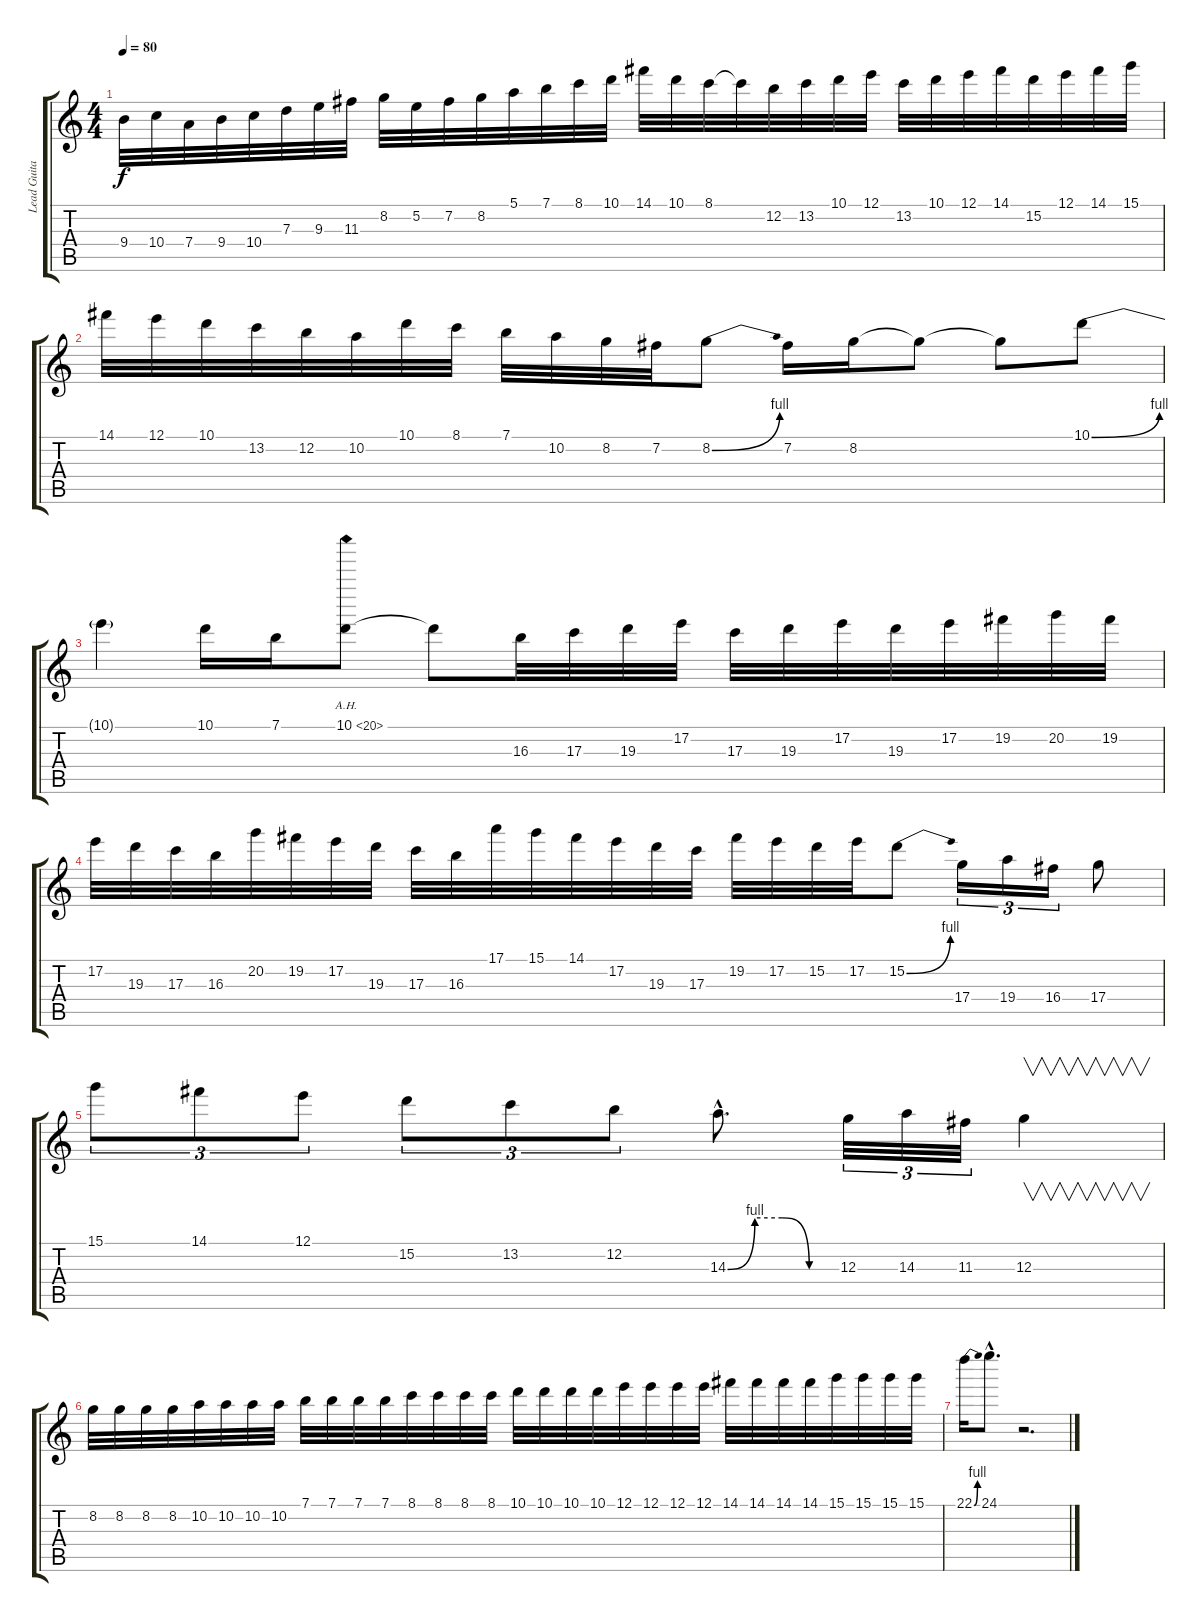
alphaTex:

\track ("Lead Guitar (P.Rondat)" "Lead Guita") {instrument overdrivenguitar}
\staff {score tabs}
\tuning (E4 B3 G3 D3 A2 E2) {hide}
\ts (4 4)
\tempo 80
\clef g2
\ks c
9.4.32{dy f} 10.4.32 7.4.32 9.4.32 10.4.32 7.3.32 9.3.32 11.3.32 8.2.32 5.2.32 7.2.32 8.2.32 5.1.32 7.1.32 8.1.32 10.1.32 14.1.32 10.1.32 8.1.32 8.1{t}.32 12.2.32 13.2.32 10.1.32 12.1.32 13.2.32 10.1.32 12.1.32 14.1.32 15.2.32 12.1.32 14.1.32 15.1.32 |
14.1.32 12.1.32 10.1.32 13.2.32 12.2.32 10.2.32 10.1.32 8.1.32 7.1.32 10.2.32 8.2.32 7.2.32 8.2{be (bend 0 0 60 4)}.8 7.2.16 8.2.16 8.2{t}.8 8.2{t}.8 10.1{be (bend 0 0 60 4)}.8 |
10.1{t}.4 10.1.16 7.1.16 10.1{ah 10}.8 10.1{t}.8 16.3.32 17.3.32 19.3.32 17.2.32 17.3.32 19.3.32 17.2.32 19.3.32 17.2.32 19.2.32 20.2.32 19.2.32 |
17.2.32 19.3.32 17.3.32 16.3.32 20.2.32 19.2.32 17.2.32 19.3.32 17.3.32 16.3.32 17.1.32 15.1.32 14.1.32 17.2.32 19.3.32 17.3.32 19.2.32 17.2.32 15.2.32 17.2.32 15.2{be (bend 0 0 60 4)}.8 17.4.16{tu (3 2)} 19.4.16{tu (3 2)} 16.4.16{tu (3 2)} 17.4.8 |
15.1.8{tu (3 2)} 14.1.8{tu (3 2)} 12.1.8{tu (3 2)} 15.2.8{tu (3 2)} 13.2.8{tu (3 2)} 12.2.8{tu (3 2)} 14.3{be (custom 0 0 15 4 30 4 45 0 60 0) hac}.8{d} 12.3.32{tu (3 2)} 14.3.32{tu (3 2)} 11.3.32{tu (3 2)} 12.3.4{v} |
8.2.32 8.2.32 8.2.32 8.2.32 10.2.32 10.2.32 10.2.32 10.2.32 7.1.32 7.1.32 7.1.32 7.1.32 8.1.32 8.1.32 8.1.32 8.1.32 10.1.32 10.1.32 10.1.32 10.1.32 12.1.32 12.1.32 12.1.32 12.1.32 14.1.32 14.1.32 14.1.32 14.1.32 15.1.32 15.1.32 15.1.32 15.1.32 |
22.1{be (bend 0 0 60 4)}.16 24.1{hac}.8{d} r.2{d}
